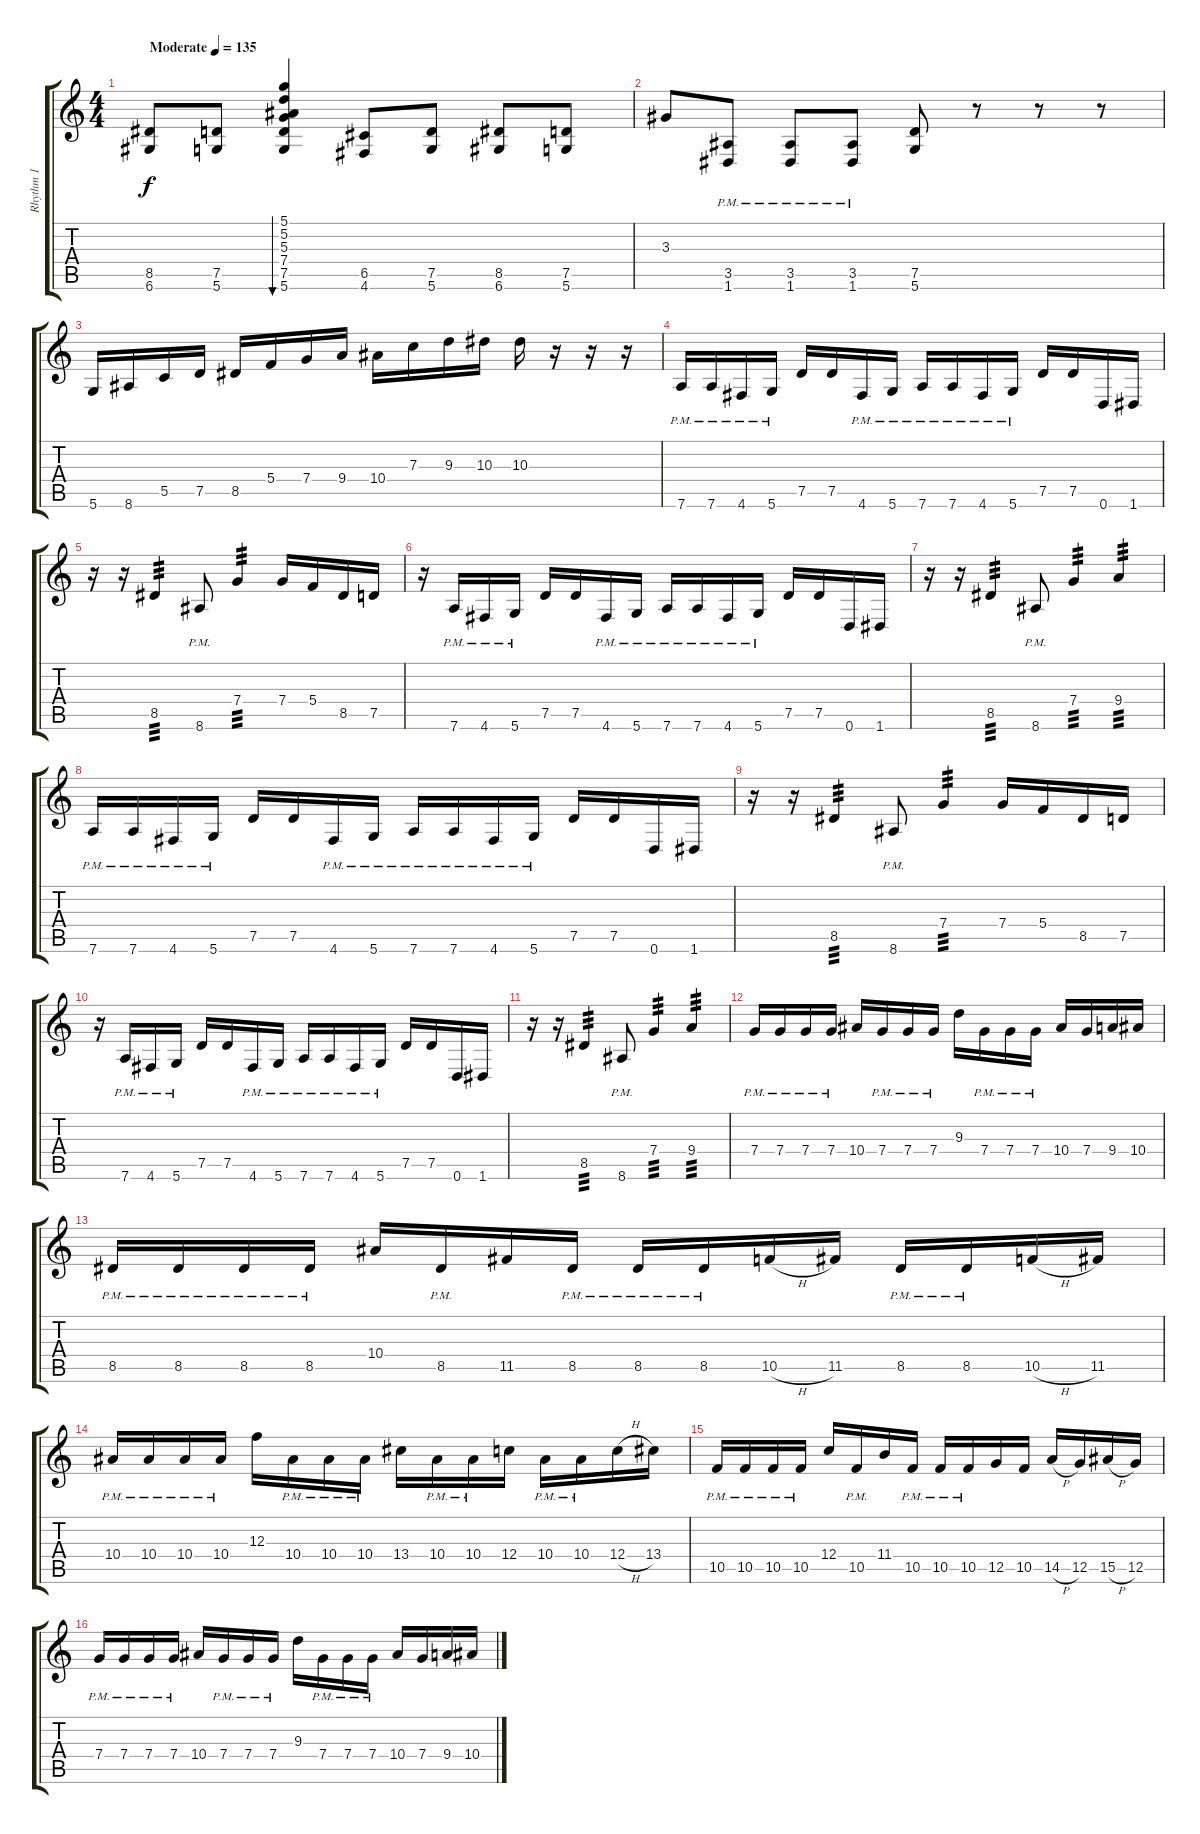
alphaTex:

\track ("Rhythm 1" "Rhythm 1") {instrument distortionguitar}
\staff {score tabs}
\tuning (D4 A3 F3 C3 G2 D2) {hide}
\ts (4 4)
\tempo (135 "Moderate")
\clef g2
\ks c
(8.5 6.6).8{dy f instrument distortionguitar} (7.5 5.6).8 (5.1 5.2 5.3 7.4 7.5 5.6).4{bu 480} (6.5 4.6).8 (7.5 5.6).8 (8.5 6.6).8 (7.5 5.6).8 |
3.3.8 (3.5{pm} 1.6{pm}).8 (3.5{pm} 1.6{pm}).8 (3.5{pm} 1.6{pm}).8 (7.5 5.6).8 r.8 r.8 r.8 |
5.6.16 8.6.16 5.5.16 7.5.16 8.5.16 5.4.16 7.4.16 9.4.16 10.4.16 7.3.16 9.3.16 10.3.16 10.3.16 r.16 r.16 r.16 |
7.6{pm}.16 7.6{pm}.16 4.6{pm}.16 5.6{pm}.16 7.5.16 7.5.16 4.6{pm}.16 5.6{pm}.16 7.6{pm}.16 7.6{pm}.16 4.6{pm}.16 5.6{pm}.16 7.5.16 7.5.16 0.6.16 1.6.16 |
r.16 r.16 8.5.4{tp 3} 8.6{pm}.8 7.4.4{tp 3} 7.4.16 5.4.16 8.5.16 7.5.16 |
r.16 7.6{pm}.16 4.6{pm}.16 5.6{pm}.16 7.5.16 7.5.16 4.6{pm}.16 5.6{pm}.16 7.6{pm}.16 7.6{pm}.16 4.6{pm}.16 5.6{pm}.16 7.5.16 7.5.16 0.6.16 1.6.16 |
r.16 r.16 8.5.4{tp 3} 8.6{pm}.8 7.4.4{tp 3} 9.4.4{tp 3} |
7.6{pm}.16 7.6{pm}.16 4.6{pm}.16 5.6{pm}.16 7.5.16 7.5.16 4.6{pm}.16 5.6{pm}.16 7.6{pm}.16 7.6{pm}.16 4.6{pm}.16 5.6{pm}.16 7.5.16 7.5.16 0.6.16 1.6.16 |
r.16 r.16 8.5.4{tp 3} 8.6{pm}.8 7.4.4{tp 3} 7.4.16 5.4.16 8.5.16 7.5.16 |
r.16 7.6{pm}.16 4.6{pm}.16 5.6{pm}.16 7.5.16 7.5.16 4.6{pm}.16 5.6{pm}.16 7.6{pm}.16 7.6{pm}.16 4.6{pm}.16 5.6{pm}.16 7.5.16 7.5.16 0.6.16 1.6.16 |
r.16 r.16 8.5.4{tp 3} 8.6{pm}.8 7.4.4{tp 3} 9.4.4{tp 3} |
7.4{pm}.16 7.4{pm}.16 7.4{pm}.16 7.4{pm}.16 10.4.16 7.4{pm}.16 7.4{pm}.16 7.4{pm}.16 9.3.16 7.4{pm}.16 7.4{pm}.16 7.4{pm}.16 10.4.16 7.4.16 9.4.16 10.4.16 |
8.5{pm}.16 8.5{pm}.16 8.5{pm}.16 8.5{pm}.16 10.4.16 8.5{pm}.16 11.5.16 8.5{pm}.16 8.5{pm}.16 8.5{pm}.16 10.5{h}.16 11.5.16 8.5{pm}.16 8.5{pm}.16 10.5{h}.16 11.5.16 |
10.4{pm}.16 10.4{pm}.16 10.4{pm}.16 10.4{pm}.16 12.3.16 10.4{pm}.16 10.4{pm}.16 10.4{pm}.16 13.4.16 10.4{pm}.16 10.4{pm}.16 12.4.16 10.4{pm}.16 10.4{pm}.16 12.4{h}.16 13.4.16 |
10.5{pm}.16 10.5{pm}.16 10.5{pm}.16 10.5{pm}.16 12.4.16 10.5{pm}.16 11.4.16 10.5{pm}.16 10.5{pm}.16 10.5{pm}.16 12.5.16 10.5.16 14.5{h}.16 12.5.16 15.5{h}.16 12.5.16 |
7.4{pm}.16 7.4{pm}.16 7.4{pm}.16 7.4{pm}.16 10.4.16 7.4{pm}.16 7.4{pm}.16 7.4{pm}.16 9.3.16 7.4{pm}.16 7.4{pm}.16 7.4{pm}.16 10.4.16 7.4.16 9.4.16 10.4.16
